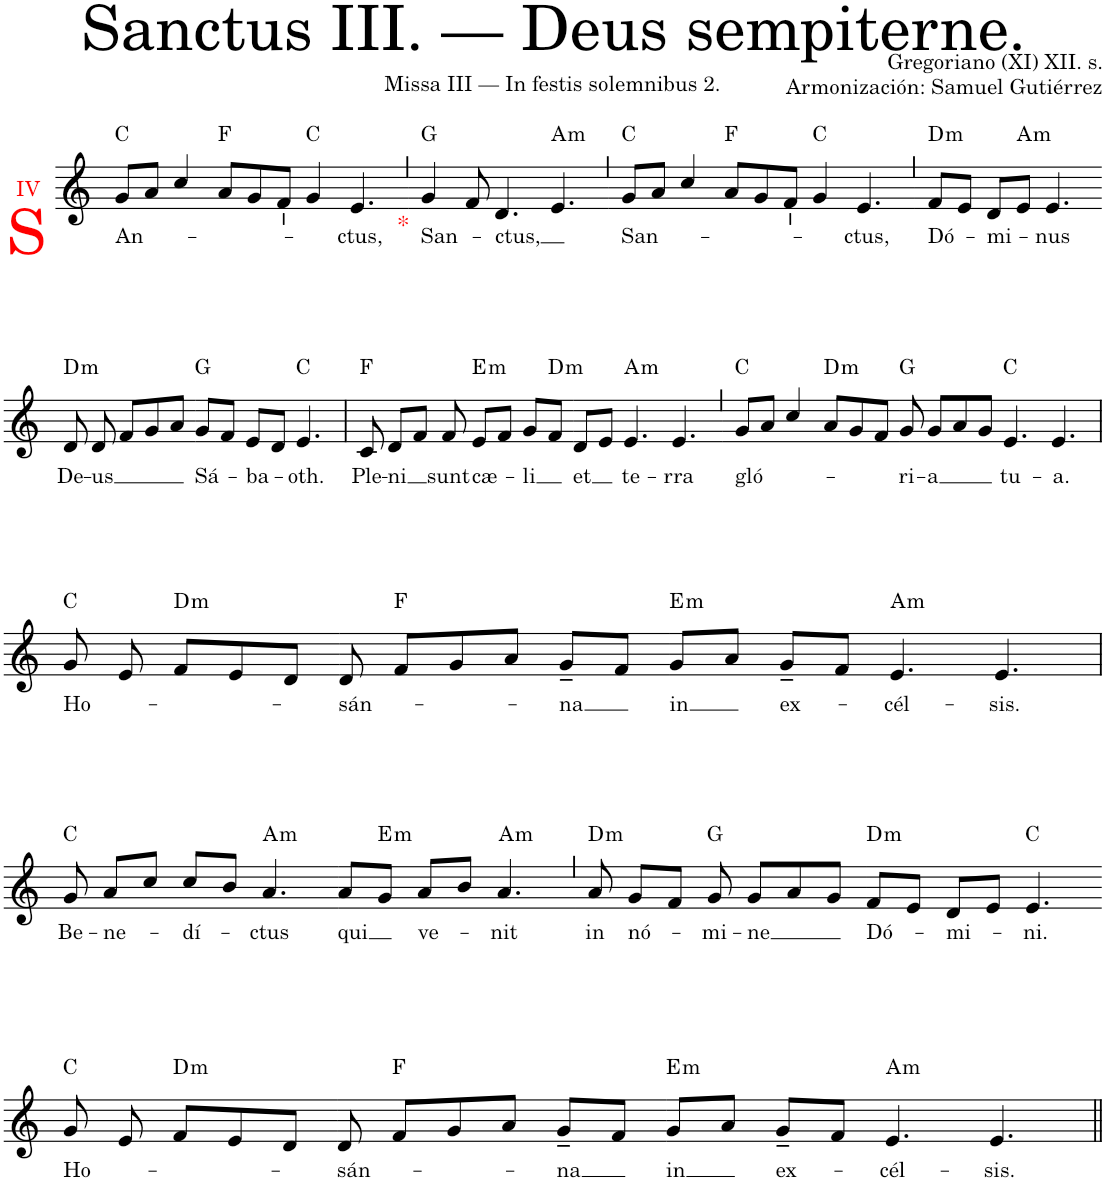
**kern	**text	**harte
*part1	*part1	*part1
*staff1	*staff1	*
*I"Soprano	*	*
*clefG2	*	*
*k[]	*	*
*M4/4	*	*
=1	=1	=1
!LO:TX:a:color=#FF0000:t=IV	!	!
!LO:TX:b:color=#FF0000:t=S	!	!
!	!LO:LY:b	!
8g/L	An-	C:maj
8a/J	.	.
4cc/	.	.
8a/L	.	F:maj
8g/	.	.
8f/J	.	.
[8g/	.	C:maj
8ryy	.	.
!	!LO:LY:b	!
4.e/	-ctus,	.
=2`	=2`	=2`
!LO:TX:b:color=#FF0000:t=*	!	!
!	!LO:LY:b	!
*^	*	*
4g/	2.ryy	San-	G:maj
8g/]	.	.	.
8f/	.	.	.
!	!	!LO:LY:b	!
4.d/	.	-ctus,	.
!	!	!	!LO:H:kt=m
.	4.ryy	.	A:min
[4e/	.	.	.
=3`	=3`	=3`	=3`
!	!	!LO:LY:b	!
8g/L	2ryy	San-	C:maj
8e/]	.	.	.
8a/J	.	.	.
4cc/	.	.	.
.	1ryy	.	F:maj
8a/L	.	.	.
8g/	.	.	.
8f/J	.	.	C:maj
[8g/	.	.	.
!	!	!LO:LY:b	!
4.e/	.	-ctus,	.
=4`	=4`	=4`	=4`
!	!	!LO:LY:b	!LO:H:kt=m
*v	*v	*	*
8f/L	Dó-	D:min
8g/]	.	.
8e/J	.	.
!	!LO:LY:b	!LO:H:kt=m
8d/L	-mi-	A:min
8e/J	.	.
!	!LO:LY:b	!
4.e/	-nus	.
!!LO:LB:g=z
=5-	=5-	=5-
!	!LO:LY:b	!LO:H:kt=m
8d/	De-	D:min
!	!LO:LY:b	!
8d/	-us	.
8f/L	.	.
8g/	.	.
8a/J	.	.
=6-	=6-	=6-
!	!LO:LY:b	!
8g/L	Sá-	G:maj
8f/J	.	.
!	!LO:LY:b	!
8e/L	-ba-	.
8d/J	.	.
!	!LO:LY:b	!
4.e/	-oth.	C:maj
=7	=7	=7
!	!LO:LY:b	!
8c/	Ple-	F:maj
!	!LO:LY:b	!
8d/L	-ni	.
8f/J	.	.
!	!LO:LY:b	!
8f/	sunt	.
!	!LO:LY:b	!LO:H:kt=m
8e/L	cæ-	E:min
8f/J	.	.
!	!LO:LY:b	!
8g/L	-li	.
!	!	!LO:H:kt=m
8f/J	.	D:min
=8-	=8-	=8-
!	!LO:LY:b	!
8d/L	et	.
8e/J	.	.
!	!LO:LY:b	!LO:H:kt=m
4.e/	te-	A:min
!	!LO:LY:b	!
4.e/	-rra	.
=9`	=9`	=9`
!	!LO:LY:b	!
8g/L	gló-	C:maj
8a/J	.	.
4cc/	.	.
!	!	!LO:H:kt=m
8a/L	.	D:min
8g/	.	.
8f/J	.	.
=10-	=10-	=10-
!	!LO:LY:b	!
8g/	-ri-	G:maj
!	!LO:LY:b	!
8g/L	-a	.
8a/	.	.
8g/J	.	.
!	!LO:LY:b	!
4.e/	tu-	C:maj
!	!LO:LY:b	!
[8e/	-a.	.
!!LO:LB:g=z
=11	=11	=11
!	!LO:LY:b	!
*^	*	*
8g/	4ryy	Ho-	C:maj
4e/]	.	.	.
!	!	!	!LO:H:kt=m
.	2ryy	.	D:min
8e/	.	.	.
8f/L	.	.	.
8e/	.	.	.
8d/J	8ryy	.	.
=12-	=12-	=12-	=12-
!	!	!LO:LY:b	!
*v	*v	*	*
8d/	-sán-	.
8f/L	.	F:maj
8g/	.	.
8a/J	.	.
!	!LO:LY:b	!
8g~/L	-na	.
8f/J	.	.
=13-	=13-	=13-
!	!LO:LY:b	!LO:H:kt=m
8g/L	in	E:min
8a/J	.	.
!	!LO:LY:b	!
8g~/L	ex-	.
8f/J	.	.
!	!LO:LY:b	!LO:H:kt=m
4.e/	-cél-	A:min
!	!LO:LY:b	!
[8e/	-sis.	.
!!LO:LB:g=z
=14	=14	=14
!	!LO:LY:b	!
8g/	Be-	C:maj
4e/]	.	.
!	!LO:LY:b	!
8a/L	-ne-	.
8cc/J	.	.
!	!LO:LY:b	!LO:H:kt=m
8cc/L	-dí-	A:min
8b/J	.	.
!	!LO:LY:b	!
4.a/	-ctus	.
=15-	=15-	=15-
!	!LO:LY:b	!
8a/L	qui	.
!	!	!LO:H:kt=m
8g/J	.	E:min
!	!LO:LY:b	!
8a/L	ve-	.
8b/J	.	.
!	!LO:LY:b	!LO:H:kt=m
4.a/	-nit	A:min
=16`	=16`	=16`
!	!LO:LY:b	!LO:H:kt=m
8a/	in	D:min
!	!LO:LY:b	!
8g/L	nó-	.
8f/J	.	.
!	!LO:LY:b	!
8g/	-mi-	G:maj
!	!LO:LY:b	!
8g/L	-ne	.
8a/	.	.
8g/J	.	.
=17-	=17-	=17-
!	!LO:LY:b	!LO:H:kt=m
8f/L	Dó-	D:min
8e/J	.	.
!	!LO:LY:b	!
8d/L	-mi-	.
8e/J	.	.
!	!LO:LY:b	!
4.e/	-ni.	C:maj
!!LO:LB:g=z
=18-	=18-	=18-
!	!LO:LY:b	!
8g/	Ho-	C:maj
8e/	.	.
!	!	!LO:H:kt=m
8f/L	.	D:min
8e/	.	.
8d/J	.	.
=19-	=19-	=19-
!	!LO:LY:b	!
8d/	-sán-	.
8f/L	.	F:maj
8g/	.	.
8a/J	.	.
!	!LO:LY:b	!
8g~/L	-na	.
8f/J	.	.
=20-	=20-	=20-
!	!LO:LY:b	!LO:H:kt=m
8g/L	in	E:min
8a/J	.	.
!	!LO:LY:b	!
8g~/L	ex-	.
8f/J	.	.
!	!LO:LY:b	!LO:H:kt=m
4.e/	-cél-	A:min
!	!LO:LY:b	!
[8e/	-sis.	.
=21||	=21||	=21||
4e/]	.	.
=	=	=
*-	*-	*-
